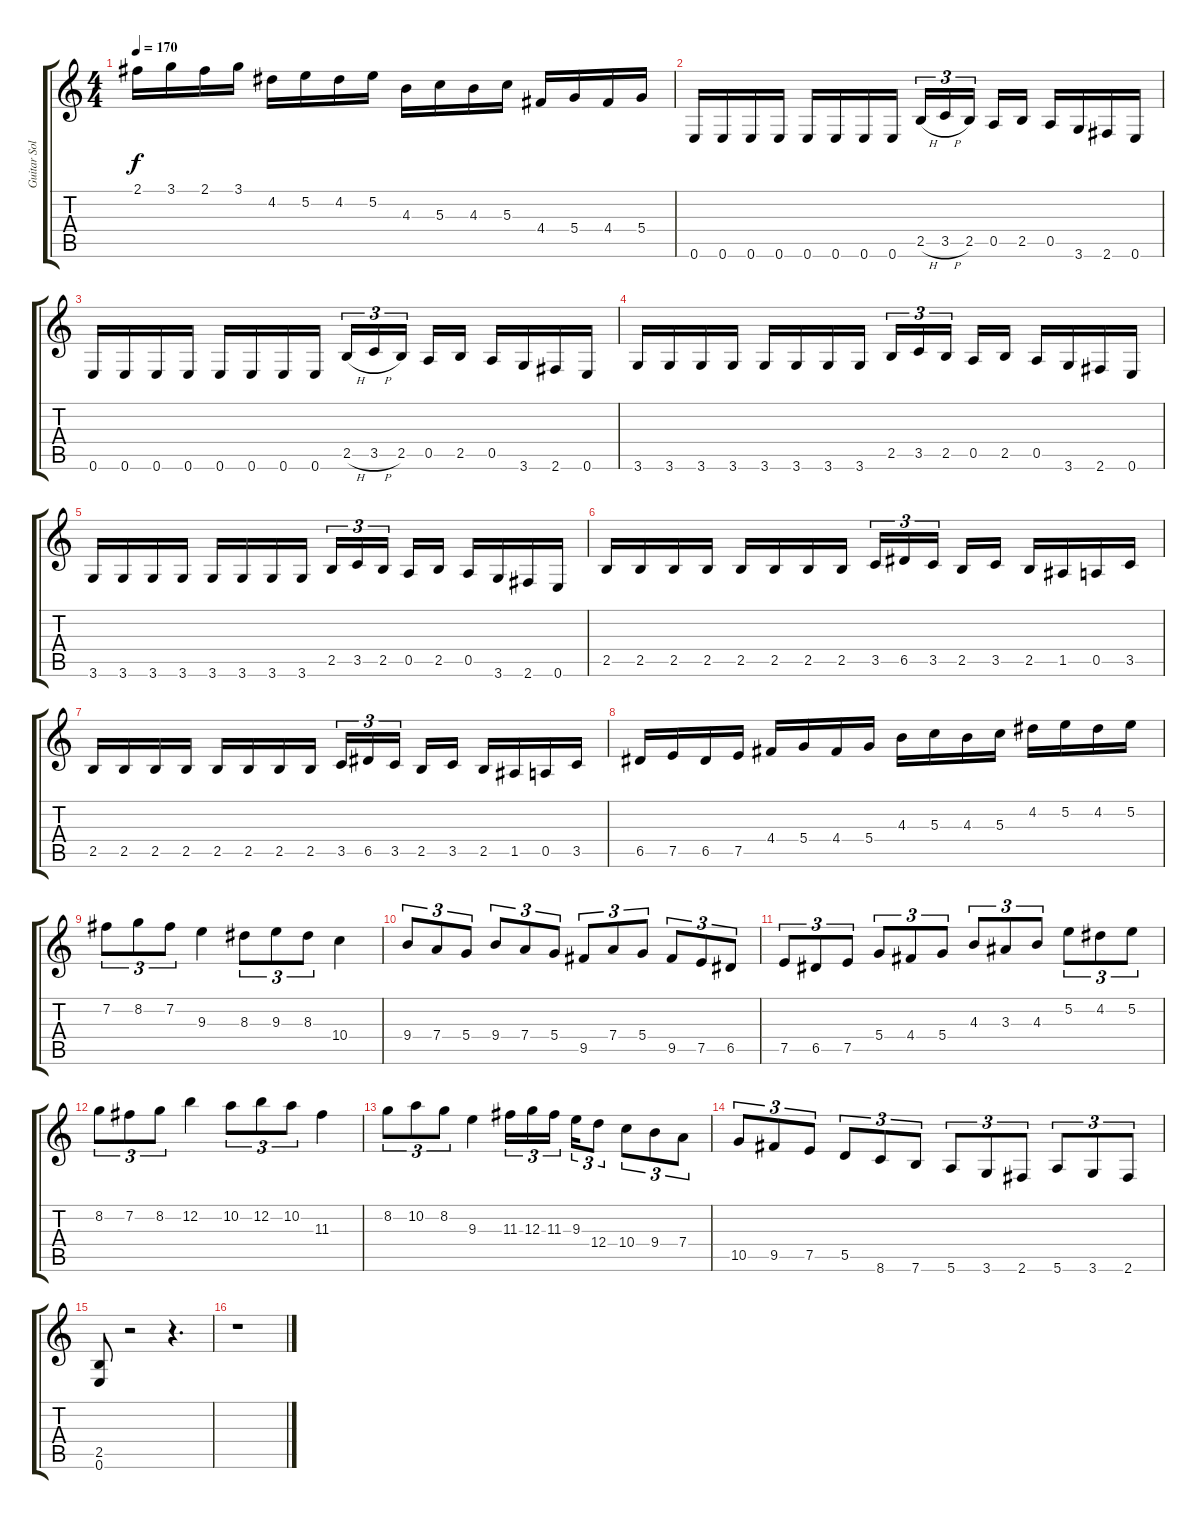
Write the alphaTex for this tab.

\track ("Guitar Solo 1" "Guitar Sol") {instrument overdrivenguitar}
\staff {score tabs}
\tuning (E4 B3 G3 D3 A2 E2) {hide}
\ts (4 4)
\tempo 170
\clef g2
\ks c
2.1.16{dy f} 3.1.16 2.1.16 3.1.16 4.2.16 5.2.16 4.2.16 5.2.16 4.3.16 5.3.16 4.3.16 5.3.16 4.4.16 5.4.16 4.4.16 5.4.16 |
0.6.16 0.6.16 0.6.16 0.6.16 0.6.16 0.6.16 0.6.16 0.6.16 2.5{h}.16{tu (3 2)} 3.5{h}.16{tu (3 2)} 2.5.16{tu (3 2)} 0.5.16 2.5.16 0.5.16 3.6.16 2.6.16 0.6.16 |
0.6.16 0.6.16 0.6.16 0.6.16 0.6.16 0.6.16 0.6.16 0.6.16 2.5{h}.16{tu (3 2)} 3.5{h}.16{tu (3 2)} 2.5.16{tu (3 2)} 0.5.16 2.5.16 0.5.16 3.6.16 2.6.16 0.6.16 |
3.6.16 3.6.16 3.6.16 3.6.16 3.6.16 3.6.16 3.6.16 3.6.16 2.5.16{tu (3 2)} 3.5.16{tu (3 2)} 2.5.16{tu (3 2)} 0.5.16 2.5.16 0.5.16 3.6.16 2.6.16 0.6.16 |
3.6.16 3.6.16 3.6.16 3.6.16 3.6.16 3.6.16 3.6.16 3.6.16 2.5.16{tu (3 2)} 3.5.16{tu (3 2)} 2.5.16{tu (3 2)} 0.5.16 2.5.16 0.5.16 3.6.16 2.6.16 0.6.16 |
2.5.16 2.5.16 2.5.16 2.5.16 2.5.16 2.5.16 2.5.16 2.5.16 3.5.16{tu (3 2)} 6.5.16{tu (3 2)} 3.5.16{tu (3 2)} 2.5.16 3.5.16 2.5.16 1.5.16 0.5.16 3.5.16 |
2.5.16 2.5.16 2.5.16 2.5.16 2.5.16 2.5.16 2.5.16 2.5.16 3.5.16{tu (3 2)} 6.5.16{tu (3 2)} 3.5.16{tu (3 2)} 2.5.16 3.5.16 2.5.16 1.5.16 0.5.16 3.5.16 |
6.5.16 7.5.16 6.5.16 7.5.16 4.4.16 5.4.16 4.4.16 5.4.16 4.3.16 5.3.16 4.3.16 5.3.16 4.2.16 5.2.16 4.2.16 5.2.16 |
7.2.8{tu (3 2)} 8.2.8{tu (3 2)} 7.2.8{tu (3 2)} 9.3.4 8.3.8{tu (3 2)} 9.3.8{tu (3 2)} 8.3.8{tu (3 2)} 10.4.4 |
9.4.8{tu (3 2)} 7.4.8{tu (3 2)} 5.4.8{tu (3 2)} 9.4.8{tu (3 2)} 7.4.8{tu (3 2)} 5.4.8{tu (3 2)} 9.5.8{tu (3 2)} 7.4.8{tu (3 2)} 5.4.8{tu (3 2)} 9.5.8{tu (3 2)} 7.5.8{tu (3 2)} 6.5.8{tu (3 2)} |
7.5.8{tu (3 2)} 6.5.8{tu (3 2)} 7.5.8{tu (3 2)} 5.4.8{tu (3 2)} 4.4.8{tu (3 2)} 5.4.8{tu (3 2)} 4.3.8{tu (3 2)} 3.3.8{tu (3 2)} 4.3.8{tu (3 2)} 5.2.8{tu (3 2)} 4.2.8{tu (3 2)} 5.2.8{tu (3 2)} |
8.2.8{tu (3 2)} 7.2.8{tu (3 2)} 8.2.8{tu (3 2)} 12.2.4 10.2.8{tu (3 2)} 12.2.8{tu (3 2)} 10.2.8{tu (3 2)} 11.3.4 |
8.2.8{tu (3 2)} 10.2.8{tu (3 2)} 8.2.8{tu (3 2)} 9.3.4 11.3.16{tu (3 2)} 12.3.16{tu (3 2)} 11.3.16{tu (3 2)} 9.3.16{tu (3 2)} 12.4.8{tu (3 2)} 10.4.8{tu (3 2)} 9.4.8{tu (3 2)} 7.4.8{tu (3 2)} |
10.5.8{tu (3 2)} 9.5.8{tu (3 2)} 7.5.8{tu (3 2)} 5.5.8{tu (3 2)} 8.6.8{tu (3 2)} 7.6.8{tu (3 2)} 5.6.8{tu (3 2)} 3.6.8{tu (3 2)} 2.6.8{tu (3 2)} 5.6.8{tu (3 2)} 3.6.8{tu (3 2)} 2.6.8{tu (3 2)} |
(2.5 0.6).8 r.2 r.4{d} |
r.1
